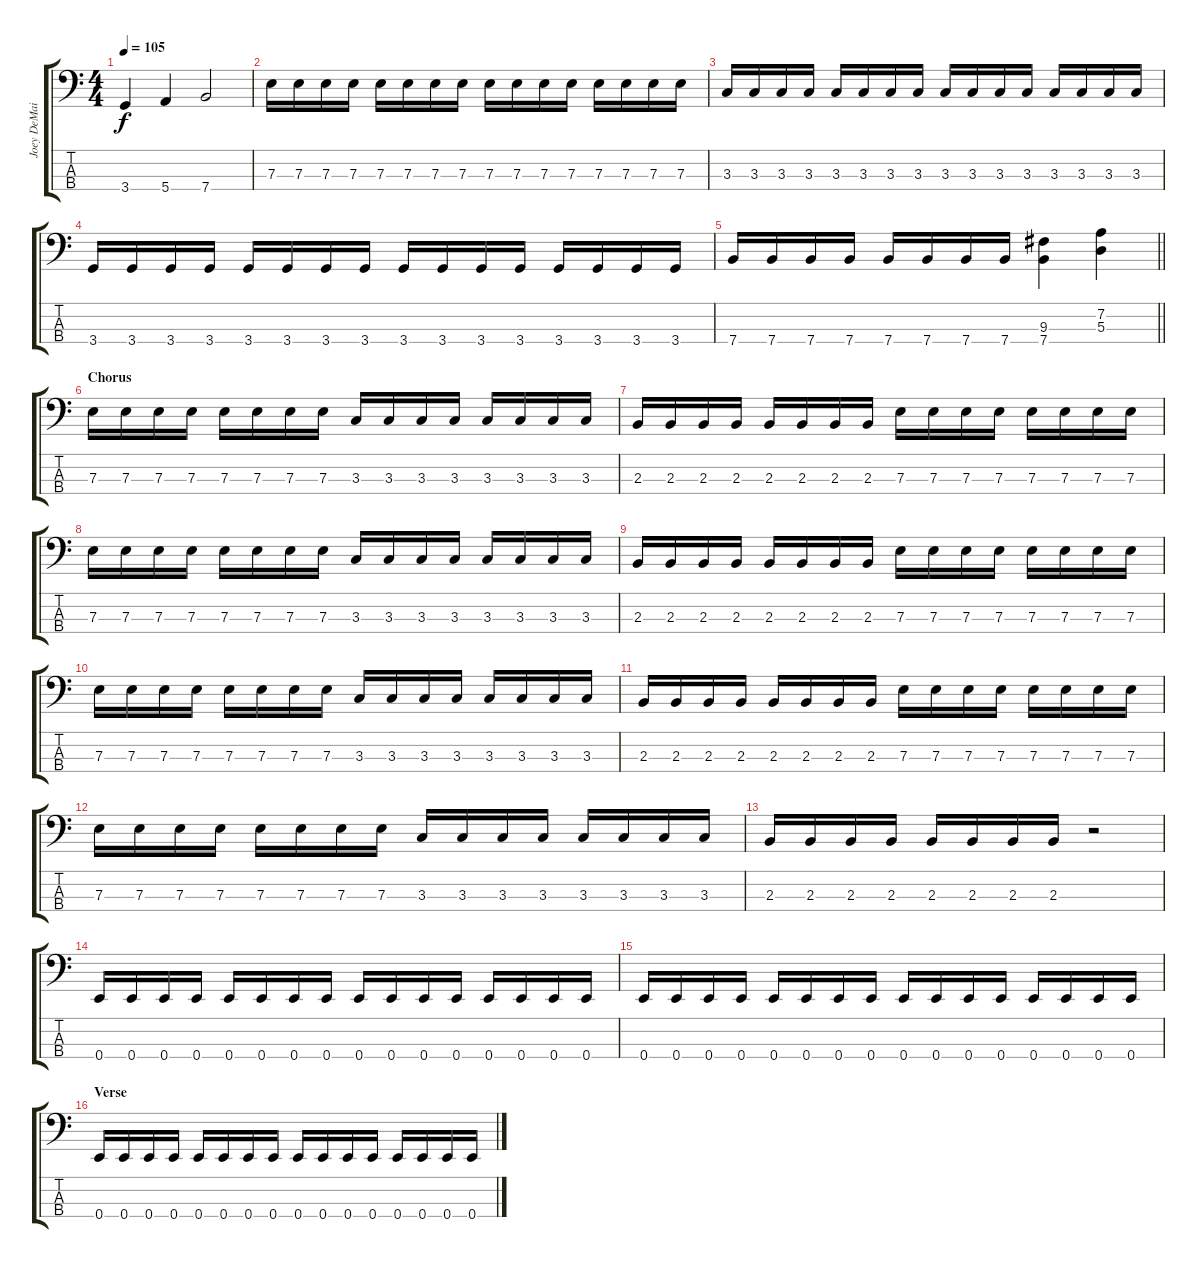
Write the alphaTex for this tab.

\track ("Joey DeMaio" "Joey DeMai") {instrument electricbasspick}
\staff {score tabs}
\tuning (G2 D2 A1 E1) {hide}
\ts (4 4)
\tempo 105
\clef f4
\ks c
3.4.4{dy f} 5.4.4 7.4.2 |
7.3.16 7.3.16 7.3.16 7.3.16 7.3.16 7.3.16 7.3.16 7.3.16 7.3.16 7.3.16 7.3.16 7.3.16 7.3.16 7.3.16 7.3.16 7.3.16 |
3.3.16 3.3.16 3.3.16 3.3.16 3.3.16 3.3.16 3.3.16 3.3.16 3.3.16 3.3.16 3.3.16 3.3.16 3.3.16 3.3.16 3.3.16 3.3.16 |
3.4.16 3.4.16 3.4.16 3.4.16 3.4.16 3.4.16 3.4.16 3.4.16 3.4.16 3.4.16 3.4.16 3.4.16 3.4.16 3.4.16 3.4.16 3.4.16 |
\barLineRight lightlight
7.4.16 7.4.16 7.4.16 7.4.16 7.4.16 7.4.16 7.4.16 7.4.16 (9.3 7.4).4 (7.2 5.3).4 |
\section ("" "Chorus")
7.3.16 7.3.16 7.3.16 7.3.16 7.3.16 7.3.16 7.3.16 7.3.16 3.3.16 3.3.16 3.3.16 3.3.16 3.3.16 3.3.16 3.3.16 3.3.16 |
2.3.16 2.3.16 2.3.16 2.3.16 2.3.16 2.3.16 2.3.16 2.3.16 7.3.16 7.3.16 7.3.16 7.3.16 7.3.16 7.3.16 7.3.16 7.3.16 |
7.3.16 7.3.16 7.3.16 7.3.16 7.3.16 7.3.16 7.3.16 7.3.16 3.3.16 3.3.16 3.3.16 3.3.16 3.3.16 3.3.16 3.3.16 3.3.16 |
2.3.16 2.3.16 2.3.16 2.3.16 2.3.16 2.3.16 2.3.16 2.3.16 7.3.16 7.3.16 7.3.16 7.3.16 7.3.16 7.3.16 7.3.16 7.3.16 |
7.3.16 7.3.16 7.3.16 7.3.16 7.3.16 7.3.16 7.3.16 7.3.16 3.3.16 3.3.16 3.3.16 3.3.16 3.3.16 3.3.16 3.3.16 3.3.16 |
2.3.16 2.3.16 2.3.16 2.3.16 2.3.16 2.3.16 2.3.16 2.3.16 7.3.16 7.3.16 7.3.16 7.3.16 7.3.16 7.3.16 7.3.16 7.3.16 |
7.3.16 7.3.16 7.3.16 7.3.16 7.3.16 7.3.16 7.3.16 7.3.16 3.3.16 3.3.16 3.3.16 3.3.16 3.3.16 3.3.16 3.3.16 3.3.16 |
2.3.16 2.3.16 2.3.16 2.3.16 2.3.16 2.3.16 2.3.16 2.3.16 r.2 |
0.4.16 0.4.16 0.4.16 0.4.16 0.4.16 0.4.16 0.4.16 0.4.16 0.4.16 0.4.16 0.4.16 0.4.16 0.4.16 0.4.16 0.4.16 0.4.16 |
0.4.16 0.4.16 0.4.16 0.4.16 0.4.16 0.4.16 0.4.16 0.4.16 0.4.16 0.4.16 0.4.16 0.4.16 0.4.16 0.4.16 0.4.16 0.4.16 |
\section ("" "Verse")
0.4.16 0.4.16 0.4.16 0.4.16 0.4.16 0.4.16 0.4.16 0.4.16 0.4.16 0.4.16 0.4.16 0.4.16 0.4.16 0.4.16 0.4.16 0.4.16
